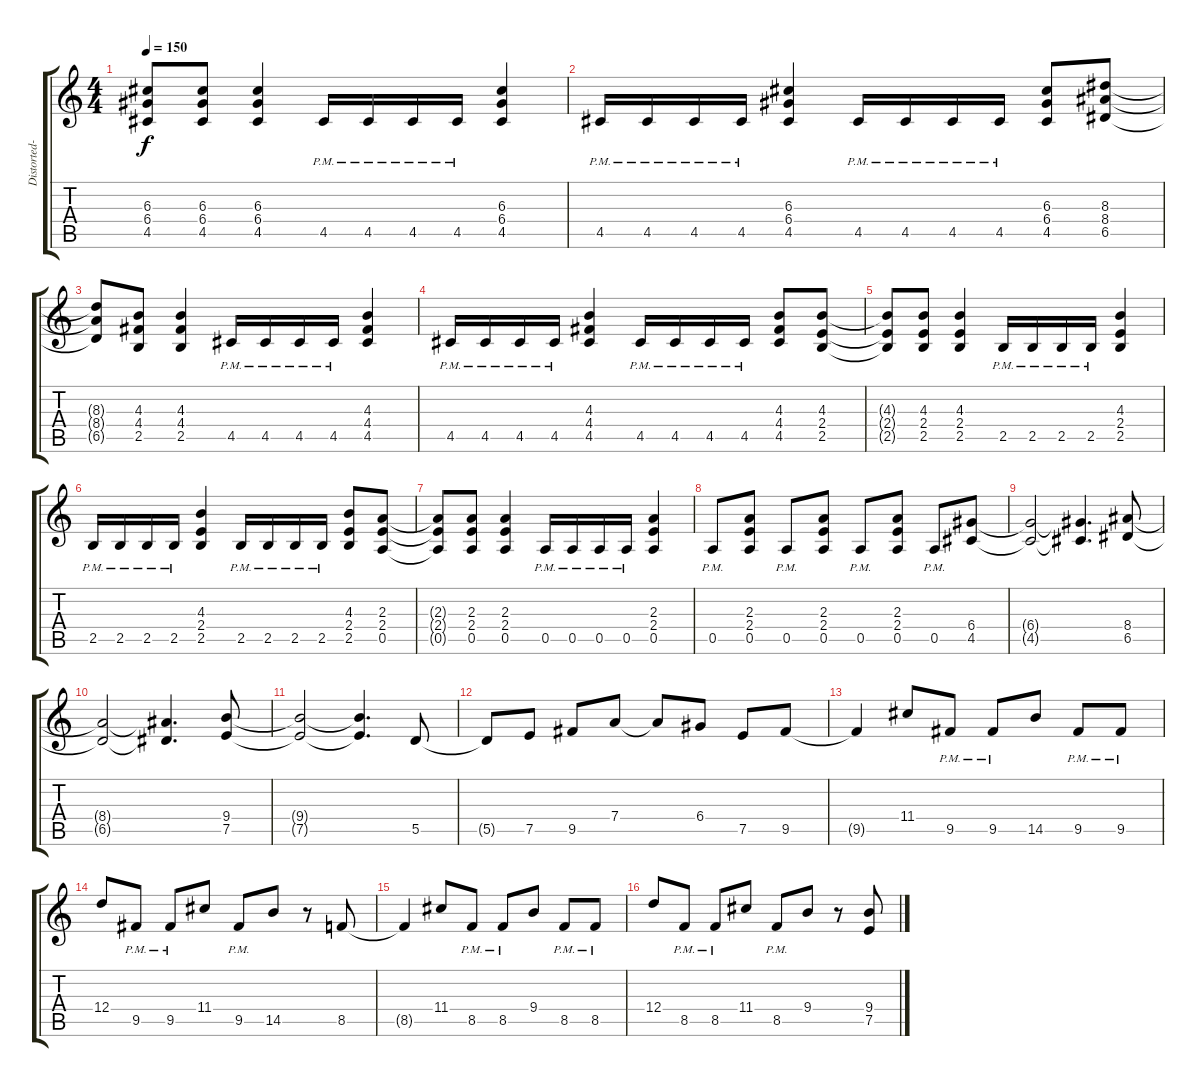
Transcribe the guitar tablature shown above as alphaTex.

\track ("Distorted-Rythum" "Distorted-") {instrument distortionguitar}
\staff {score tabs}
\tuning (E4 B3 G3 D3 A2 E2) {hide}
\ts (4 4)
\tempo 150
\clef g2
\ks c
(6.3{t} 6.4{t} 4.5{t}).8{dy f} (6.3 6.4 4.5).8 (6.3 6.4 4.5).4 4.5{pm}.16 4.5{pm}.16 4.5{pm}.16 4.5{pm}.16 (6.3 6.4 4.5).4 |
4.5{pm}.16 4.5{pm}.16 4.5{pm}.16 4.5{pm}.16 (6.3 6.4 4.5).4 4.5{pm}.16 4.5{pm}.16 4.5{pm}.16 4.5{pm}.16 (6.3 6.4 4.5).8 (8.3 8.4 6.5).8 |
(8.3{t} 8.4{t} 6.5{t}).8 (4.3 4.4 2.5).8 (4.3 4.4 2.5).4 4.5{pm}.16 4.5{pm}.16 4.5{pm}.16 4.5{pm}.16 (4.3 4.4 4.5).4 |
4.5{pm}.16 4.5{pm}.16 4.5{pm}.16 4.5{pm}.16 (4.3 4.4 4.5).4 4.5{pm}.16 4.5{pm}.16 4.5{pm}.16 4.5{pm}.16 (4.3 4.4 4.5).8 (4.3 2.4 2.5).8 |
(4.3{t} 2.4{t} 2.5{t}).8 (4.3 2.4 2.5).8 (4.3 2.4 2.5).4 2.5{pm}.16 2.5{pm}.16 2.5{pm}.16 2.5{pm}.16 (4.3 2.4 2.5).4 |
2.5{pm}.16 2.5{pm}.16 2.5{pm}.16 2.5{pm}.16 (4.3 2.4 2.5).4 2.5{pm}.16 2.5{pm}.16 2.5{pm}.16 2.5{pm}.16 (4.3 2.4 2.5).8 (2.3 2.4 0.5).8 |
(2.3{t} 2.4{t} 0.5{t}).8 (2.3 2.4 0.5).8 (2.3 2.4 0.5).4 0.5{pm}.16 0.5{pm}.16 0.5{pm}.16 0.5{pm}.16 (2.3 2.4 0.5).4 |
0.5{pm}.8 (2.3 2.4 0.5).8 0.5{pm}.8 (2.3 2.4 0.5).8 0.5{pm}.8 (2.3 2.4 0.5).8 0.5{pm}.8 (6.4 4.5).8 |
(6.4{t} 4.5{t}).2 (6.4{t} 4.5{t}).4{d} (8.4 6.5).8 |
(8.4{t} 6.5{t}).2 (8.4{t} 6.5{t}).4{d} (9.4 7.5).8 |
(9.4{t} 7.5{t}).2 (9.4{t} 7.5{t}).4{d} 5.5.8 |
5.5{t}.8 7.5.8 9.5.8 7.4.8 7.4{t}.8 6.4.8 7.5.8 9.5.8 |
9.5{t}.4 11.4.8 9.5{pm}.8 9.5{pm}.8 14.5.8 9.5{pm}.8 9.5{pm}.8 |
12.4.8 9.5{pm}.8 9.5{pm}.8 11.4.8 9.5{pm}.8 14.5.8 r.8 8.5.8 |
8.5{t}.4 11.4.8 8.5{pm}.8 8.5{pm}.8 9.4.8 8.5{pm}.8 8.5{pm}.8 |
12.4.8 8.5{pm}.8 8.5{pm}.8 11.4.8 8.5{pm}.8 9.4.8 r.8 (9.4 7.5).8
